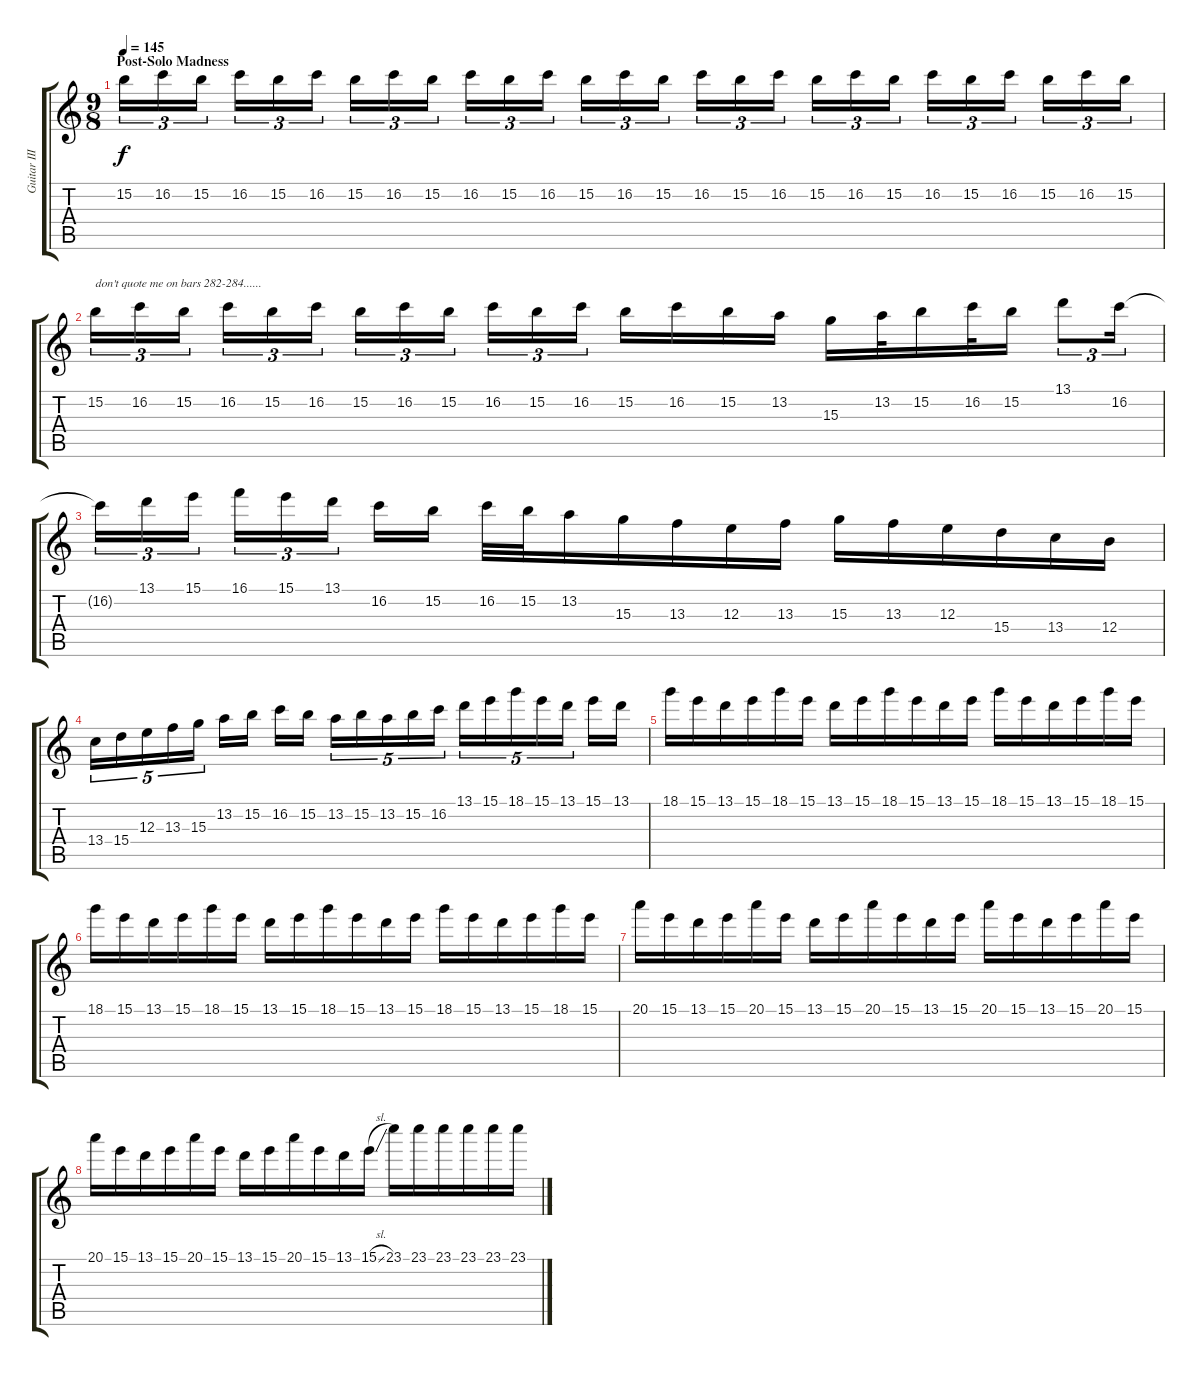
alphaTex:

\track ("Guitar III/Keys" "Guitar III") {instrument distortionguitar}
\staff {score tabs}
\tuning (Db4 Ab3 E3 B2 Gb2 Db2) {hide}
\ts (9 8)
\section ("" "Post-Solo Madness")
\tempo 145
\clef g2
\ks c
15.2.16{tu (3 2) dy f volume 12 balance 0} 16.2.16{tu (3 2)} 15.2.16{tu (3 2)} 16.2.16{tu (3 2)} 15.2.16{tu (3 2)} 16.2.16{tu (3 2)} 15.2.16{tu (3 2)} 16.2.16{tu (3 2)} 15.2.16{tu (3 2)} 16.2.16{tu (3 2)} 15.2.16{tu (3 2)} 16.2.16{tu (3 2)} 15.2.16{tu (3 2)} 16.2.16{tu (3 2)} 15.2.16{tu (3 2)} 16.2.16{tu (3 2)} 15.2.16{tu (3 2)} 16.2.16{tu (3 2)} 15.2.16{tu (3 2)} 16.2.16{tu (3 2)} 15.2.16{tu (3 2)} 16.2.16{tu (3 2)} 15.2.16{tu (3 2)} 16.2.16{tu (3 2)} 15.2.16{tu (3 2)} 16.2.16{tu (3 2)} 15.2.16{tu (3 2)} |
15.2.16{tu (3 2) txt "don't quote me on bars 282-284......"} 16.2.16{tu (3 2)} 15.2.16{tu (3 2)} 16.2.16{tu (3 2)} 15.2.16{tu (3 2)} 16.2.16{tu (3 2)} 15.2.16{tu (3 2)} 16.2.16{tu (3 2)} 15.2.16{tu (3 2)} 16.2.16{tu (3 2)} 15.2.16{tu (3 2)} 16.2.16{tu (3 2)} 15.2.16 16.2.16 15.2.16 13.2.16 15.3.16 13.2.32 15.2.16 16.2.32 15.2.16 13.1.8{tu (3 2)} 16.2.16{tu (3 2)} |
16.2{t}.16{tu (3 2)} 13.1.16{tu (3 2)} 15.1.16{tu (3 2)} 16.1.16{tu (3 2)} 15.1.16{tu (3 2)} 13.1.16{tu (3 2)} 16.2.16 15.2.16 16.2.32 15.2.32 13.2.16 15.3.16 13.3.16 12.3.16 13.3.16 15.3.16 13.3.16 12.3.16 15.4.16 13.4.16 12.4.16 |
13.4.16{tu (5 4)} 15.4.16{tu (5 4)} 12.3.16{tu (5 4)} 13.3.16{tu (5 4)} 15.3.16{tu (5 4)} 13.2.16 15.2.16 16.2.16 15.2.16 13.2.16{tu (5 4)} 15.2.16{tu (5 4)} 13.2.16{tu (5 4)} 15.2.16{tu (5 4)} 16.2.16{tu (5 4)} 13.1.16{tu (5 4)} 15.1.16{tu (5 4)} 18.1.16{tu (5 4)} 15.1.16{tu (5 4)} 13.1.16{tu (5 4)} 15.1.16 13.1.16 |
18.1.16 15.1.16 13.1.16 15.1.16 18.1.16 15.1.16 13.1.16 15.1.16 18.1.16 15.1.16 13.1.16 15.1.16 18.1.16 15.1.16 13.1.16 15.1.16 18.1.16 15.1.16 |
18.1.16 15.1.16 13.1.16 15.1.16 18.1.16 15.1.16 13.1.16 15.1.16 18.1.16 15.1.16 13.1.16 15.1.16 18.1.16 15.1.16 13.1.16 15.1.16 18.1.16 15.1.16 |
20.1.16 15.1.16 13.1.16 15.1.16 20.1.16 15.1.16 13.1.16 15.1.16 20.1.16 15.1.16 13.1.16 15.1.16 20.1.16 15.1.16 13.1.16 15.1.16 20.1.16 15.1.16 |
20.1.16 15.1.16 13.1.16 15.1.16 20.1.16 15.1.16 13.1.16 15.1.16 20.1.16 15.1.16 13.1.16 15.1{sl}.16 23.1.16 23.1.16 23.1.16 23.1.16 23.1.16 23.1.16
